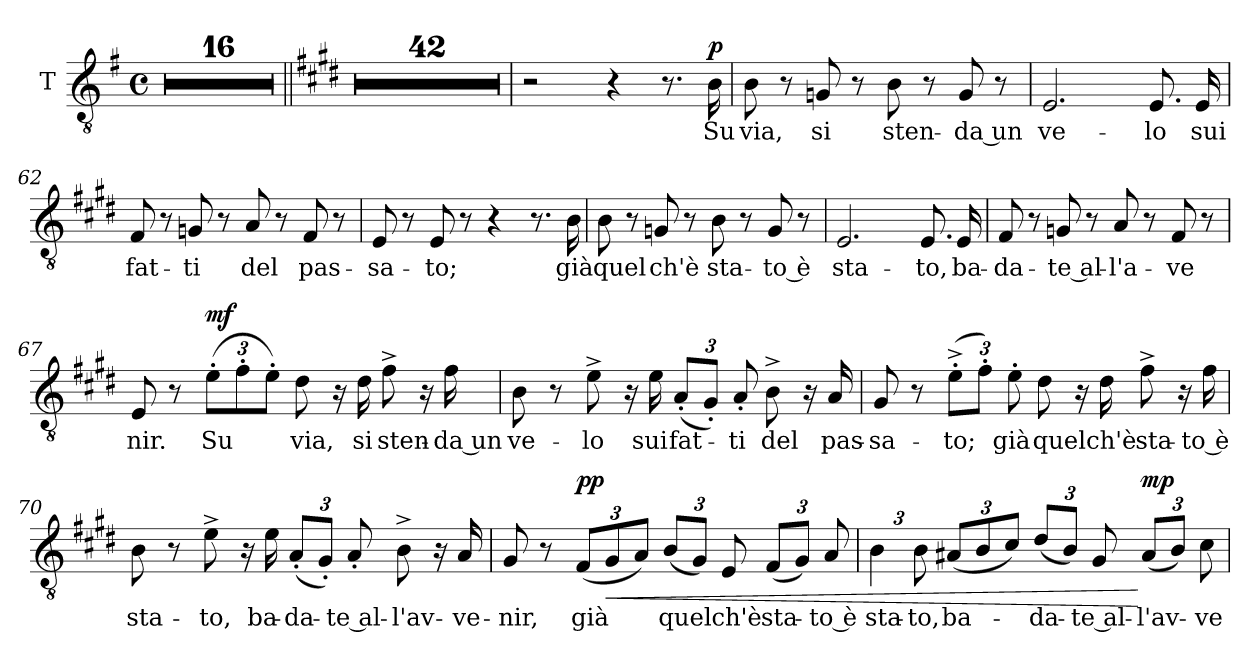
**kern	**text	**dynam
*part1	*part1	*part1
*staff1	*staff1	*staff1
*I"T	*	*
*I'T	*	*
*clefGv2	*	*
*k[f#]	*	*
*M4/4	*	*
*met(c)	*	*
=1	=1	=1
1r	.	.
=2	=2	=2
1r	.	.
=3	=3	=3
1r	.	.
=4	=4	=4
1r	.	.
!!LO:LB:g=z
=5	=5	=5
1r	.	.
=6	=6	=6
1r	.	.
=7	=7	=7
1r	.	.
=8	=8	=8
1r	.	.
!!LO:PB:g=z
=9	=9	=9
1r	.	.
=10	=10	=10
1r	.	.
=11	=11	=11
1r	.	.
!!LO:LB:g=z
=12	=12	=12
1r	.	.
=13	=13	=13
1r	.	.
=14	=14	=14
1r	.	.
!!LO:LB:g=z
=15	=15	=15
1r	.	.
=16	=16	=16
1r	.	.
=17||	=17||	=17||
*k[f#c#g#d#]	*	*
1r	.	.
!!LO:PB:g=z
=18	=18	=18
1r	.	.
=19	=19	=19
1r	.	.
=20	=20	=20
1r	.	.
!!LO:LB:g=z
=21	=21	=21
1r	.	.
=22	=22	=22
1r	.	.
=23	=23	=23
1r	.	.
!!LO:PB:g=z
=24	=24	=24
1r	.	.
=25	=25	=25
1r	.	.
=26	=26	=26
1r	.	.
!!LO:LB:g=z
=27	=27	=27
1r	.	.
=28	=28	=28
1r	.	.
=29	=29	=29
1r	.	.
!!LO:PB:g=z
=30	=30	=30
1r	.	.
=31	=31	=31
1r	.	.
=32	=32	=32
1r	.	.
=33	=33	=33
1r	.	.
=34	=34	=34
1r	.	.
!!LO:LB:g=z
=35	=35	=35
1r	.	.
=36	=36	=36
1r	.	.
=37	=37	=37
1r	.	.
=38	=38	=38
1r	.	.
=39	=39	=39
1r	.	.
!!LO:LB:g=z
=40	=40	=40
1r	.	.
=41	=41	=41
1r	.	.
=42	=42	=42
1r	.	.
=43	=43	=43
1r	.	.
=44	=44	=44
1r	.	.
!!LO:LB:g=z
=45	=45	=45
1r	.	.
=46	=46	=46
1r	.	.
=47	=47	=47
1r	.	.
!!LO:PB:g=z
=48	=48	=48
1r	.	.
=49	=49	=49
1r	.	.
=50	=50	=50
1r	.	.
!!LO:LB:g=z
=51	=51	=51
1r	.	.
=52	=52	=52
1r	.	.
=53	=53	=53
1r	.	.
!!LO:LB:g=z
=54	=54	=54
1r	.	.
=55	=55	=55
1r	.	.
=56	=56	=56
1r	.	.
=57	=57	=57
1r	.	.
!!LO:PB:g=z
=58	=58	=58
1r	.	.
=59	=59	=59
2r	.	.
4r	.	.
8.r	.	.
!	!LO:LY:b	!LO:DY:a
16B\	Su	p
=60	=60	=60
!	!LO:LY:b	!
8B\	via,	.
8r	.	.
!	!LO:LY:b	!
8Gn/	si	.
8r	.	.
!	!LO:LY:b	!
8B\	sten-	.
8r	.	.
!	!LO:LY:b	!
8G/	-da un	.
8r	.	.
=61	=61	=61
!	!LO:LY:b	!
2.E/	ve-	.
!	!LO:LY:b	!
8.E/	-lo	.
!	!LO:LY:b	!
16E/	sui	.
!!LO:PB:g=z
=62	=62	=62
!	!LO:LY:b	!
8F#/	fat-	.
8r	.	.
!	!LO:LY:b	!
8Gn/	-ti	.
8r	.	.
!	!LO:LY:b	!
8A/	del	.
8r	.	.
!	!LO:LY:b	!
8F#/	pas-	.
8r	.	.
=63	=63	=63
!	!LO:LY:b	!
8E/	-sa-	.
8r	.	.
!	!LO:LY:b	!
8E/	-to;	.
8r	.	.
4r	.	.
8.r	.	.
!	!LO:LY:b	!
16B\	già	.
=64	=64	=64
!	!LO:LY:b	!
8B\	quel	.
8r	.	.
!	!LO:LY:b	!
8Gn/	ch'è	.
8r	.	.
!	!LO:LY:b	!
8B\	sta-	.
8r	.	.
!	!LO:LY:b	!
8G/	-to è	.
8r	.	.
=65	=65	=65
!	!LO:LY:b	!
2.E/	sta-	.
!	!LO:LY:b	!
8.E/	-to,	.
!	!LO:LY:b	!
16E/	ba-	.
!!LO:PB:g=z
=66	=66	=66
!	!LO:LY:b	!
8F#/	-da-	.
8r	.	.
!	!LO:LY:b	!
8Gn/	-te al-	.
8r	.	.
!	!LO:LY:b	!
8A/	-l'a-	.
8r	.	.
!	!LO:LY:b	!
8F#/	-ve	.
8r	.	.
=67	=67	=67
!	!LO:LY:b	!
8E/	-nir.	.
8r	.	.
*Xbrackettup	*	*
!	!LO:LY:b	!LO:DY:a
(>12e'\L	Su	mf
12f#'\	.	.
12e'\J)	.	.
!	!LO:LY:b	!
8d#\	via,	.
16r	.	.
!	!LO:LY:b	!
16d#\	si	.
!	!LO:LY:b	!
8f#^\	sten-	.
16r	.	.
!	!LO:LY:b	!
16f#\	-da un	.
=68	=68	=68
!	!LO:LY:b	!
8B\	ve-	.
8r	.	.
!	!LO:LY:b	!
8e^\	-lo	.
16r	.	.
!	!LO:LY:b	!
16e\	sui	.
!	!LO:LY:b	!
(<12A'/L	fat-	.
12G#'/J)	.	.
!	!LO:LY:b	!
12A'/	-ti	.
!	!LO:LY:b	!
8B^\	del	.
16r	.	.
!	!LO:LY:b	!
16A/	pas-	.
!!LO:PB:g=z
=69	=69	=69
!	!LO:LY:b	!
8G#/	-sa-	.
8r	.	.
!	!LO:LY:b	!
(>12e'^\L	-to;	.
12f#'\J)	.	.
!	!LO:LY:b	!
12e'\	già	.
!	!LO:LY:b	!
8d#\	quel	.
16r	.	.
!	!LO:LY:b	!
16d#\	ch'è	.
!	!LO:LY:b	!
8f#^\	sta-	.
16r	.	.
!	!LO:LY:b	!
16f#\	-to è	.
=70	=70	=70
!	!LO:LY:b	!
8B\	sta-	.
8r	.	.
!	!LO:LY:b	!
8e^\	-to,	.
16r	.	.
!	!LO:LY:b	!
16e\	ba-	.
!	!LO:LY:b	!
(<12A'/L	-da-	.
12G#'/J)	.	.
!	!LO:LY:b	!
12A'/	-te al-	.
!	!LO:LY:b	!
8B^\	-l'av-	.
16r	.	.
!	!LO:LY:b	!
16A/	-ve-	.
=71	=71	=71
!	!LO:LY:b	!
8G#/	-nir,	.
8r	.	.
!	!LO:LY:b	!LO:DY:a
(<12F#/L	già	pp
!	!	!LO:HP:b
12G#/	.	<
12A/J)	.	.
!	!LO:LY:b	!
(<12B/L	quel	.
12G#/J)	.	.
!	!LO:LY:b	!
12E/	ch'è	.
!	!LO:LY:b	!
(<12F#/L	sta-	.
12G#/J)	.	.
!	!LO:LY:b	!
12A/	-to è	.
!!LO:PB:g=z
=72	=72	=72
!	!LO:LY:b	!
6B\	sta-	.
!	!LO:LY:b	!
12B\	-to,	.
!	!LO:LY:b	!
(<12A#X/L	ba-	.
12B/	.	.
12c#/J)	.	.
!	!LO:LY:b	!
(<12d#/L	-da-	.
12B/J)	.	.
!	!LO:LY:b	!
12G#/	-te al-	.
!	!LO:LY:b	!LO:DY:n=1:a
(<12A#/L	-l'av-	[ mp
12B/J)	.	.
!	!LO:LY:b	!
12c#\	-ve-	.
=	=	=
*-	*-	*-
